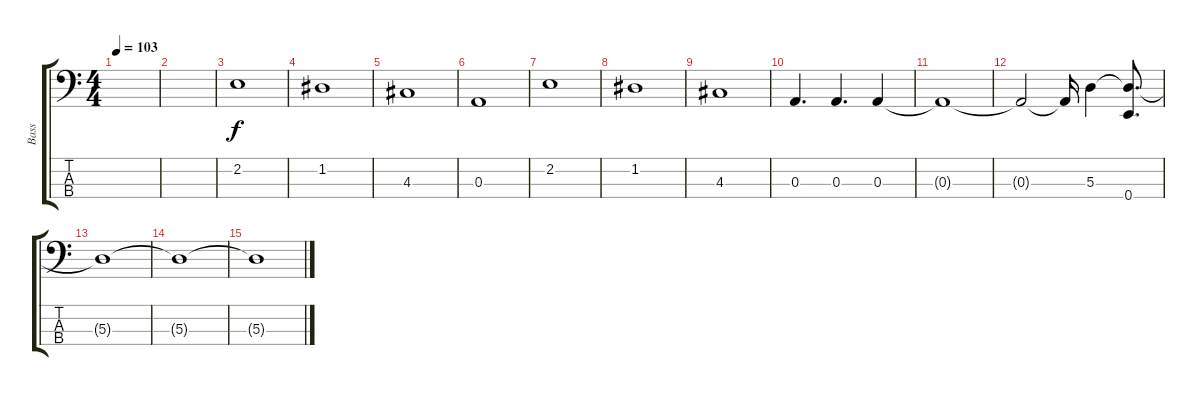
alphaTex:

\track ("Bass" "Bass") {instrument electricbassfinger}
\staff {score tabs}
\tuning (G2 D2 A1 E1) {hide}
\ts (4 4)
\tempo 103
\clef f4
\ks c
|
|
2.2.1 |
1.2.1 |
4.3.1 |
0.3.1 |
2.2.1 |
1.2.1 |
4.3.1 |
0.3.4{d} 0.3.4{d} 0.3.4 |
0.3{t}.1 |
0.3{t}.2 0.3{t}.16 5.3.4 (5.3{t} 0.4).8{d} |
5.3{t}.1 |
5.3{t}.1 |
5.3{t}.1
